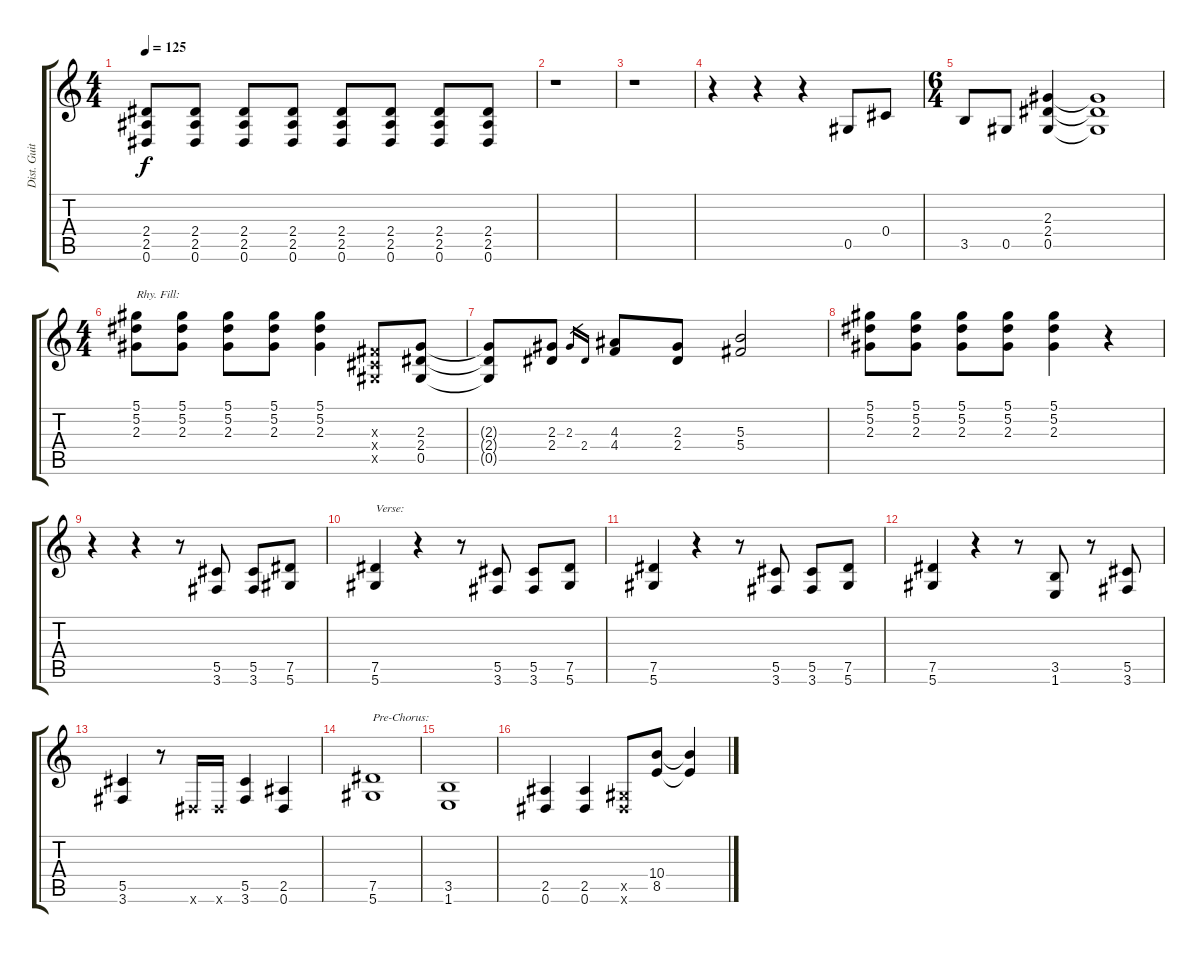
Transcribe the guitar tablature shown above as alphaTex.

\track ("Dist. Guitar 2" "Dist. Guit") {instrument distortionguitar}
\staff {score tabs}
\tuning (Eb4 Bb3 Gb3 Db3 Ab2 Eb2) {hide}
\ts (4 4)
\tempo 125
\clef g2
\ks c
(2.4 2.5 0.6).8{dy f} (2.4 2.5 0.6).8 (2.4 2.5 0.6).8 (2.4 2.5 0.6).8 (2.4 2.5 0.6).8 (2.4 2.5 0.6).8 (2.4 2.5 0.6).8 (2.4 2.5 0.6).8 |
r.1 |
r.1 |
r.4 r.4 r.4 0.5.8 0.4.8 |
\ts (6 4)
3.5.8 0.5.8 (2.3 2.4 0.5).4 (2.3{t} 2.4{t} 0.5{t}).1 |
\ts (4 4)
(5.1 5.2 2.3).8{txt "Rhy. Fill:"} (5.1 5.2 2.3).8 (5.1 5.2 2.3).8 (5.1 5.2 2.3).8 (5.1 5.2 2.3).4 (0.3{x} 0.4{x} 0.5{x}).8 (2.3 2.4 0.5).8 |
(2.3{t} 2.4{t} 0.5{t}).8 (2.3 2.4).8 2.3.16{gr} 2.4.16{gr} (4.3 4.4).8 (2.3 2.4).8 (5.3 5.4).2 |
(5.1 5.2 2.3).8 (5.1 5.2 2.3).8 (5.1 5.2 2.3).8 (5.1 5.2 2.3).8 (5.1 5.2 2.3).4 r.4 |
r.4 r.4 r.8 (5.5 3.6).8 (5.5 3.6).8 (7.5 5.6).8 |
(7.5 5.6).4{txt "Verse:"} r.4 r.8 (5.5 3.6).8 (5.5 3.6).8 (7.5 5.6).8 |
(7.5 5.6).4 r.4 r.8 (5.5 3.6).8 (5.5 3.6).8 (7.5 5.6).8 |
(7.5 5.6).4 r.4 r.8 (3.5 1.6).8 r.8 (5.5 3.6).8 |
(5.5 3.6).4 r.8 0.6{x}.16 0.6{x}.16 (5.5 3.6).4 (2.5 0.6).4 |
(7.5 5.6).1{txt "Pre-Chorus:"} |
(3.5 1.6).1 |
(2.5 0.6).4 (2.5 0.6).4 (0.5{x} 0.6{x}).8 (10.4 8.5).8 (10.4{t} 8.5{t}).4
